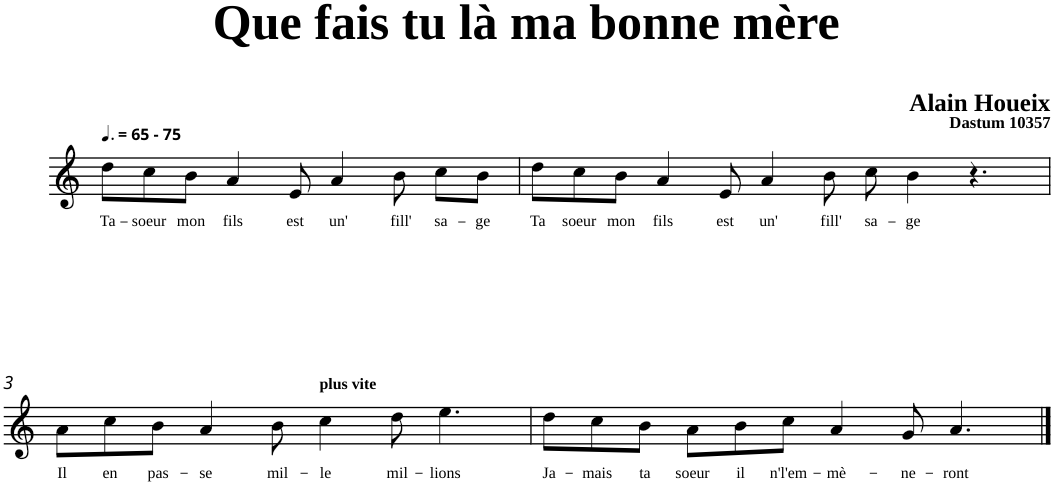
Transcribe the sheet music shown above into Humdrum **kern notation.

**kern	**text
*part1	*part1
*staff1	*staff1
*clefG2	*
*k[]	*
=1	=1
!LO:TX:a:B:t=- 75	!
!	!LO:LY:b
8dd\L	Ta-
!	!LO:LY:b
8cc\	-soeur
!	!LO:LY:b
8b\J	mon
!	!LO:LY:b
4a/	fils
!	!LO:LY:b
8e/	est
!	!LO:LY:b
4a/	un'
!	!LO:LY:b
8b\	fill'
!	!LO:LY:b
8cc\L	sa-
!	!LO:LY:b
8b\J	-ge
=2	=2
!	!LO:LY:b
8dd\L	Ta
!	!LO:LY:b
8cc\	soeur
!	!LO:LY:b
8b\J	mon
!	!LO:LY:b
4a/	fils
!	!LO:LY:b
8e/	est
!	!LO:LY:b
4a/	un'
!	!LO:LY:b
8b\	fill'
!	!LO:LY:b
8cc\	sa-
!	!LO:LY:b
4b\	-ge
4.r	.
!!LO:LB:g=z
=3	=3
!	!LO:LY:b
8a\L	Il
!	!LO:LY:b
8cc\	en
!	!LO:LY:b
8b\J	pas-
!	!LO:LY:b
4a/	-se
!	!LO:LY:b
8b\	mil-
!LO:TX:a:B:t=plus vite	!
!	!LO:LY:b
4cc\	-le
!	!LO:LY:b
8dd\	mil-
!	!LO:LY:b
4.ee\	-lions
=4	=4
!	!LO:LY:b
8dd\L	Ja-
!	!LO:LY:b
8cc\	-mais
!	!LO:LY:b
8b\J	ta
!	!LO:LY:b
8a\L	soeur
!	!LO:LY:b
8b\	il
!	!LO:LY:b
8cc\J	n'l'em-
!	!LO:LY:b
4a/	-mè-
!	!LO:LY:b
8g/	-ne-
!	!LO:LY:b
4.a/	-ront
==	==
*-	*-
